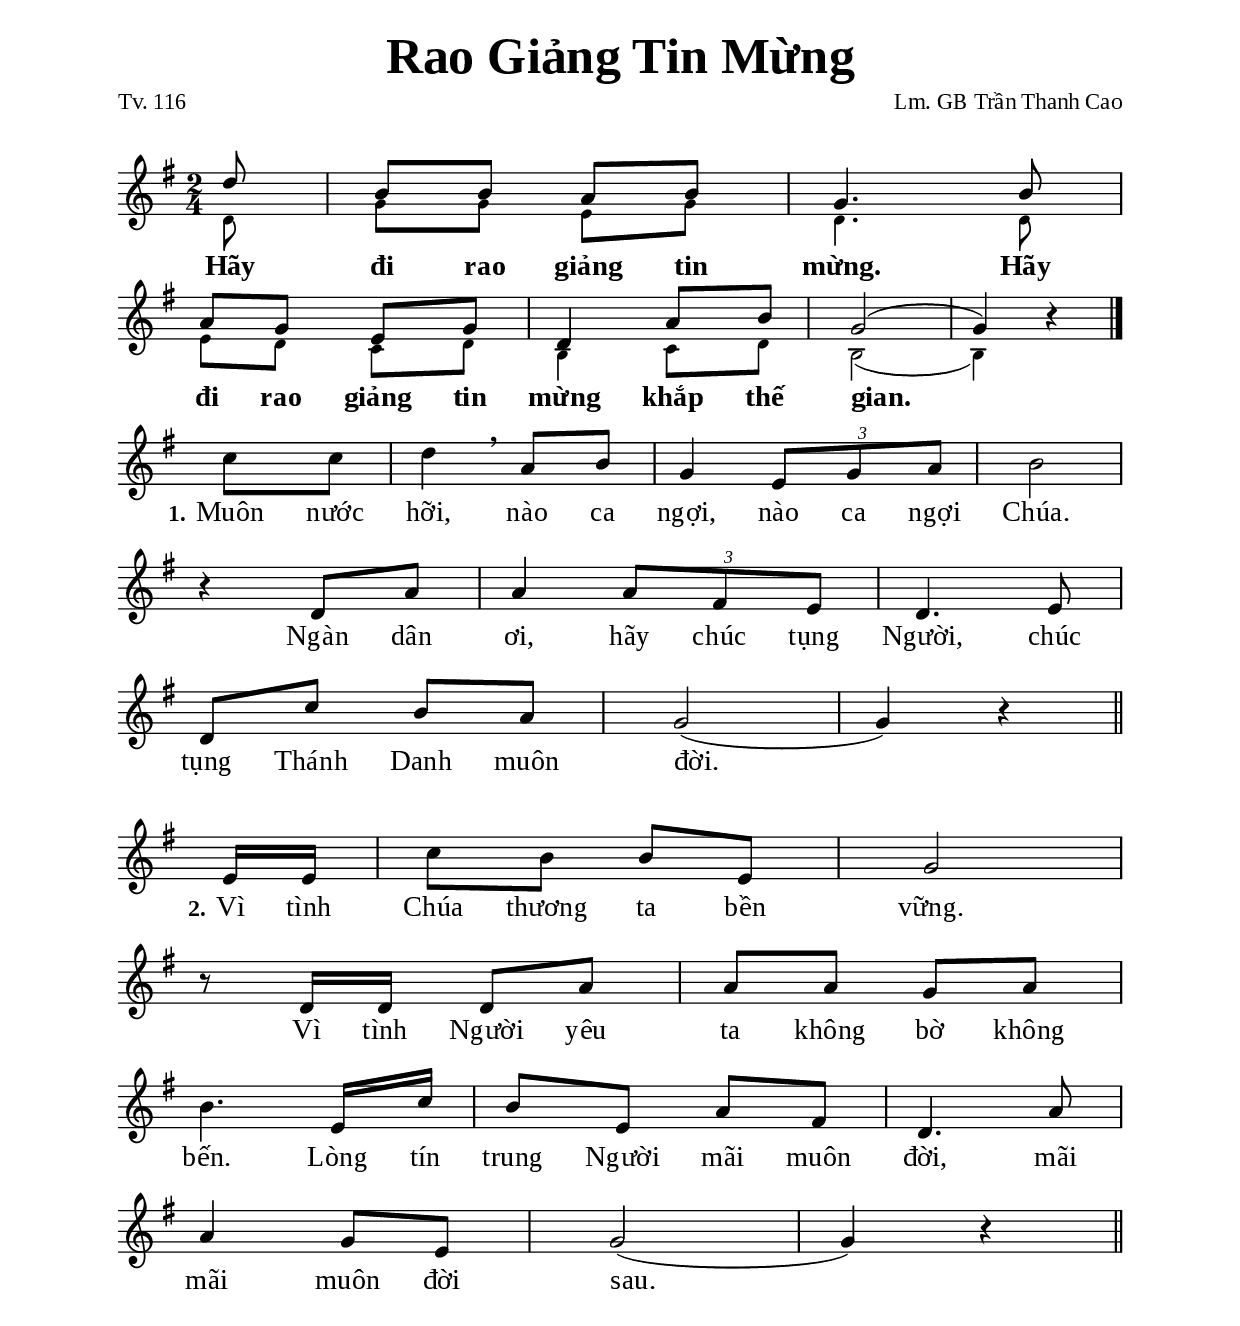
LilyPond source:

% Cài đặt chung
\version "2.22.1"
\include "english.ly"

\header {
  title = \markup { \fontsize #3 "Rao Giảng Tin Mừng" }
  poet = "Tv. 116"
  composer = "Lm. GB Trần Thanh Cao"
  arranger = " "
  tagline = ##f
}

\paper {
  #(set-paper-size "a4")
  top-margin = 10\mm
  bottom-margin = 10\mm
  left-margin = 20\mm
  right-margin = 20\mm
  indent = #0
  #(define fonts
    (make-pango-font-tree
      "Liberation Serif"
      "Liberation Serif"
      "Liberation Serif"
      (/ 20 20)))
  page-count = #1
}

% Nhạc điệp khúc
nhacDiepKhucSop = \relative c'' {
  \partial 8 d8 |
  b b a b |
  g4. b8 |
  a g e g |
  d4 a'8 b |
  g2 ( |
  g4) r \bar "|."
}

nhacDiepKhucBas = \relative c' {
  \partial 8 d8 
  g g e g |
  d4. d8 |
  e d c d |
  b4 c8 d |
  b2 ( |
  b4) r
}

% Nhạc phiên khúc
nhacPhienKhucMot = \relative c'' {
  \partial 4 c8 c |
  d4 \breathe a8 b |
  g4 \tuplet 3/2 { e8 g a } |
  b2 |
  r4 d,8 a' |
  a4 \tuplet 3/2 { a8 fs e } |
  d4. e8 |
  d c' b a |
  g2 ( |
  g4) r \bar "||"
}

nhacPhienKhucHai = \relative c' {
  \partial 8 e16 e |
  c'8 b b e, |
  g2 |
  r8 d16 d d8 a' |
  a a g a |
  b4. e,16 c' |
  b8 e, a fs |
  d4. a'8 |
  a4 g8 e |
  g2 ( |
  g4) r \bar "||"
}

% Lời điệp khúc
loiDiepKhuc = \lyricmode {
  Hãy đi rao giảng tin mừng.
  Hãy đi rao giảng tin mừng khắp thế gian.
}

% Lời phiên khúc
loiPhienKhucMot = \lyricmode {
  \set stanza = #"1."
  Muôn nước hỡi, nào ca ngợi, nào ca ngợi Chúa.
  Ngàn dân ơi, hãy chúc tụng Người,
  chúc tụng Thánh Danh muôn đời.
}

loiPhienKhucHai = \lyricmode {
  \set stanza = #"2."
  Vì tình Chúa thương ta bền vững.
  Vì tình Người yêu ta không bờ không bến.
  Lòng tín trung Người mãi muôn đời, mãi mãi muôn đời sau.
}


% Dàn trang
\score {
  \new ChoirStaff <<
    \new Staff = diepKhuc \with {
        \consists "Merge_rests_engraver"
        %\magnifyStaff #(magstep +1)
      }
      <<
      \new Voice = beSop {
        \voiceOne \key g \major \time 2/4 \nhacDiepKhucSop
      }
      \new Voice = beBas {
        \override NoteHead.font-size = #-2
        \voiceTwo \key g \major \time 2/4 \nhacDiepKhucBas
      }
    >>
    \new Lyrics \lyricsto beSop \loiDiepKhuc
  >>
  \layout {
    \override Lyrics.LyricText.font-series = #'bold
    \override Lyrics.LyricText.font-size = #+2
    \override Lyrics.LyricSpace.minimum-distance = #4.0
    \override Score.BarNumber.break-visibility = ##(#f #f #f)
    \override Score.SpacingSpanner.uniform-stretching = ##t
  }
}

\score {
  \new ChoirStaff <<
    \new Staff = phienKhuc \with {
        %\magnifyStaff #(magstep +1)
      }
      <<
      \new Voice = beSop {
        \key g \major \time 2/4 \nhacPhienKhucMot
      }
    >>
    \new Lyrics \lyricsto beSop \loiPhienKhucMot
  >>
  \layout {
    \override Staff.TimeSignature.transparent = ##t
    \override Lyrics.LyricText.font-size = #+2
    \override Lyrics.LyricSpace.minimum-distance = #4.0
    \override Score.BarNumber.break-visibility = ##(#f #f #f)
    \override Score.SpacingSpanner.uniform-stretching = ##t
  }
}

\score {
  \new ChoirStaff <<
    \new Staff = phienKhuc \with {
        %\magnifyStaff #(magstep +1)
      }
      <<
      \new Voice = beSop {
        \key g \major \time 2/4 \nhacPhienKhucHai
      }
    >>
    \new Lyrics \lyricsto beSop \loiPhienKhucHai
  >>
  \layout {
    \override Staff.TimeSignature.transparent = ##t
    \override Lyrics.LyricText.font-size = #+2
    \override Lyrics.LyricSpace.minimum-distance = #4.0
    \override Score.BarNumber.break-visibility = ##(#f #f #f)
    \override Score.SpacingSpanner.uniform-stretching = ##t
  }
}
